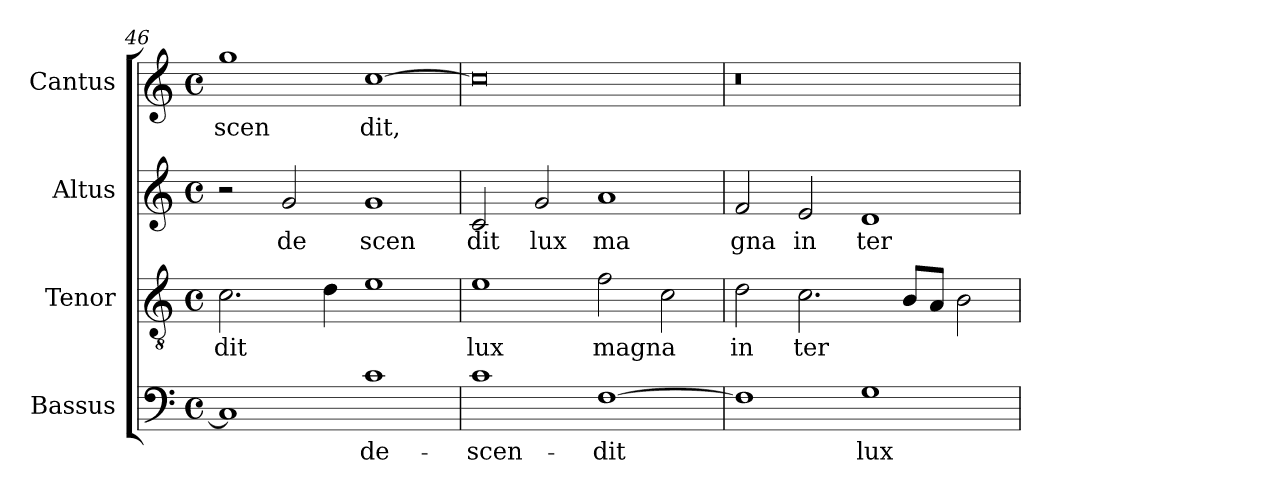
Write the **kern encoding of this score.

**kern	**text	**kern	**text	**kern	**text	**kern	**text
*part4	*part4	*part3	*part3	*part2	*part2	*part1	*part1
*staff4	*staff4	*staff3	*staff3	*staff2	*staff2	*staff1	*staff1
*I"Bassus	*	*I"Tenor	*	*I"Altus	*	*I"Cantus	*
*clefF4	*	*clefGv2	*	*clefG2	*	*clefG2	*
*	*	*k[]	*	*	*	*k[]	*
*	*	*C:	*	*	*	*C:	*
*M4/4	*	*M4/4	*	*M4/4	*	*M4/4	*
*met(c)	*	*met(c)	*	*met(c)	*	*met(c)	*
=46	=46	=46	=46	=46	=46	=46	=46
!	!	!	!LO:LY:b	!	!	!	!LO:LY:b:cj
1C]	.	2.c\	dit	2r	.	1gg	scen
!	!	!	!	!	!LO:LY:b:cj	!	!
.	.	.	.	2g/	de	.	.
.	.	4d\	.	.	.	.	.
!	!LO:LY:b:cj	!	!	!	!LO:LY:b:cj	!	!LO:LY:b:cj
1c	de-	1e	.	1g	scen	[>1cc	dit,
=47	=47	=47	=47	=47	=47	=47	=47
!	!LO:LY:b:cj	!	!LO:LY:b:cj	!	!LO:LY:b:cj	!	!
1c	-scen-	1e	lux	2c/	dit	0cc]	.
!	!	!	!	!	!LO:LY:b:cj	!	!
.	.	.	.	2g/	lux	.	.
!	!LO:LY:b:cj	!	!LO:LY:b	!	!LO:LY:b:cj	!	!
[>1F	-dit	2f\	magna	1a	ma	.	.
.	.	2c\	.	.	.	.	.
!!LO:LB:g=z
=48	=48	=48	=48	=48	=48	=48	=48
!	!	!	!LO:LY:b:cj	!	!LO:LY:b:cj	!	!
1F]	.	2d\	in	2f/	gna	0r	.
!	!	!	!LO:LY:b	!	!LO:LY:b:cj	!	!
.	.	2.c\	ter	2e/	in	.	.
!	!LO:LY:b:cj	!	!	!	!LO:LY:b:cj	!	!
1G	lux	.	.	1d	ter	.	.
.	.	8B/L	.	.	.	.	.
.	.	8A/J	.	.	.	.	.
.	.	2B\	.	.	.	.	.
=	=	=	=	=	=	=	=
*-	*-	*-	*-	*-	*-	*-	*-
